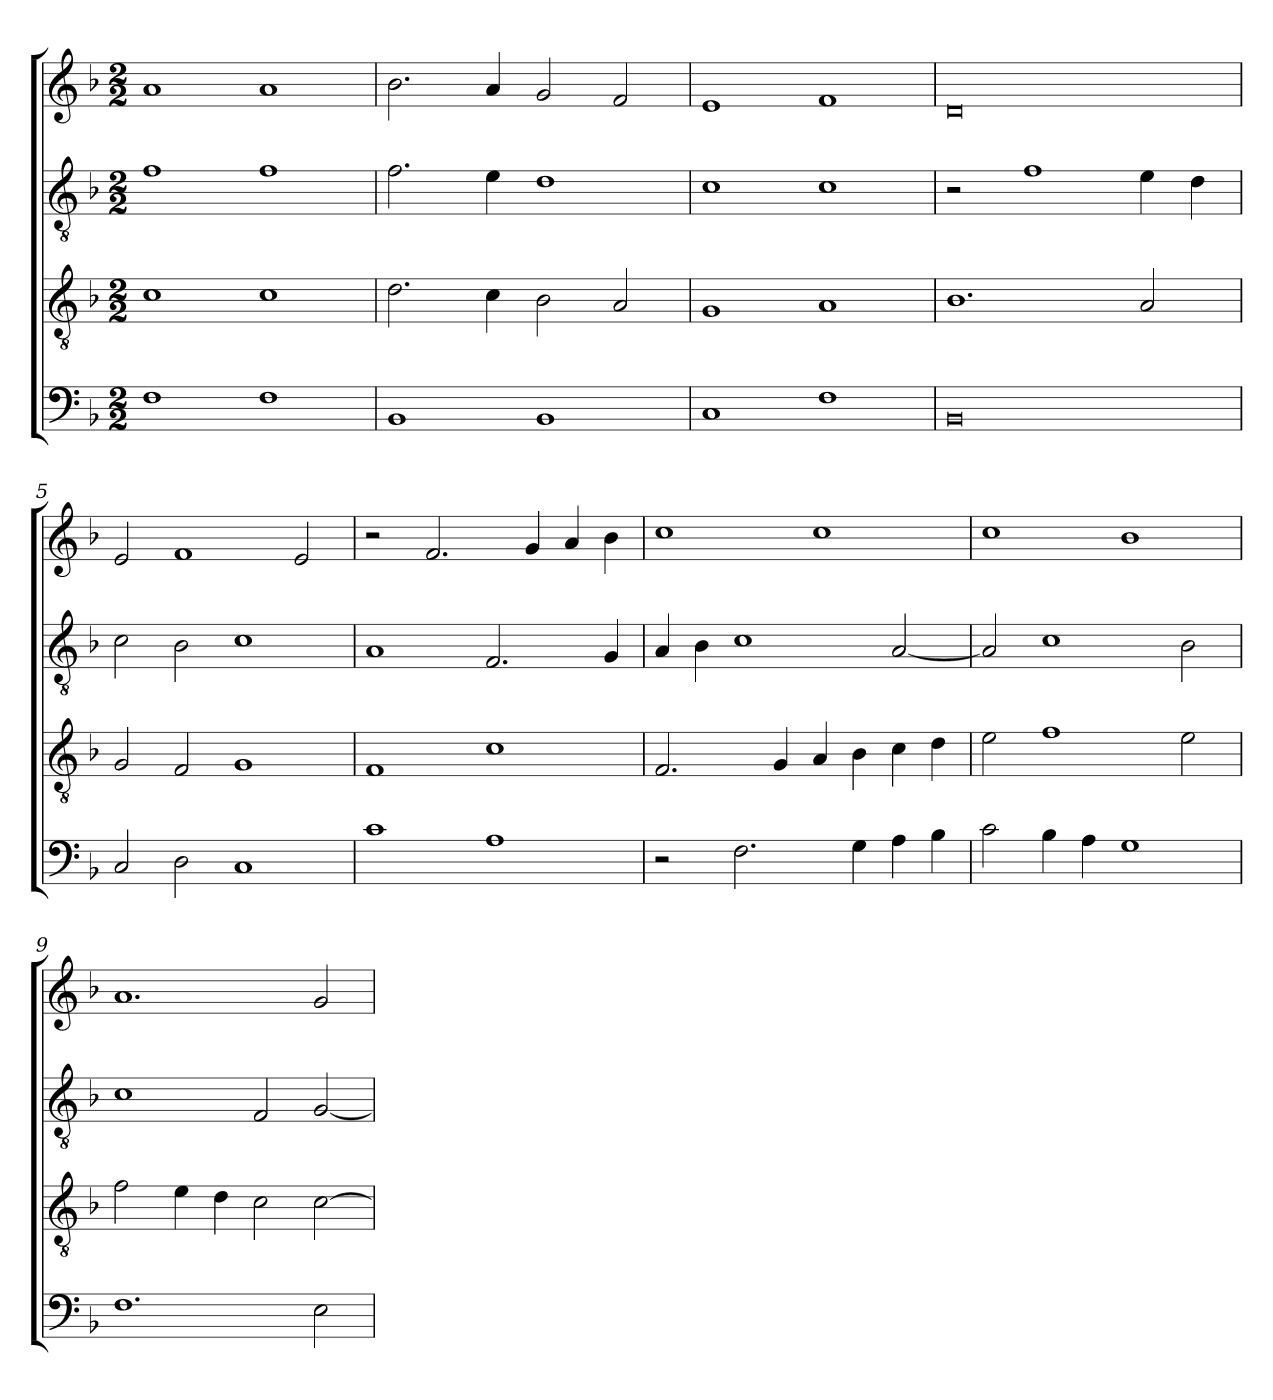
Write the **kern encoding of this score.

**kern	**kern	**kern	**kern
*part4	*part3	*part2	*part1
*staff4	*staff3	*staff2	*staff1
*clefF4	*clefGv2	*clefGv2	*clefG2
*k[b-]	*k[b-]	*k[b-]	*k[b-]
*M2/2	*M2/2	*M2/2	*M2/2
=1	=1	=1	=1
1F	1c	1f	1a
1F	1c	1f	1a
=2	=2	=2	=2
1BB-	2.d\	2.f\	2.b-\
.	4c\	4e\	4a/
1BB-	2B-\	1d	2g/
.	2A/	.	2f/
=3	=3	=3	=3
1C	1G	1c	1e
1F	1A	1c	1f
=4	=4	=4	=4
0BB-	1.B-	2r	0d
.	.	1f	.
.	2A/	4e\	.
.	.	4d\	.
=5	=5	=5	=5
2C/	2G/	2c\	2e/
2D\	2F/	2B-\	1f
1C	1G	1c	.
.	.	.	2e/
=6	=6	=6	=6
1c	1F	1A	2r
.	.	.	2.f/
1A	1c	2.F/	.
.	.	.	4g/
.	.	.	4a/
.	.	4G/	4b-\
=7	=7	=7	=7
2r	2.F/	4A/	1cc
.	.	4B-\	.
2.F\	.	1c	.
.	4G/	.	.
.	4A/	.	1cc
4G\	4B-\	.	.
4A\	4c\	[2A/	.
4B-\	4d\	.	.
=8	=8	=8	=8
2c\	2e\	2A/]	1cc
4B-\	1f	1c	.
4A\	.	.	.
1G	.	.	1b-
.	2e\	2B-\	.
=9	=9	=9	=9
1.F	2f\	1c	1.a
.	4e\	.	.
.	4d\	.	.
.	2c\	2F/	.
2E\	[2c\	[2G/	2g/
=	=	=	=
*-	*-	*-	*-
